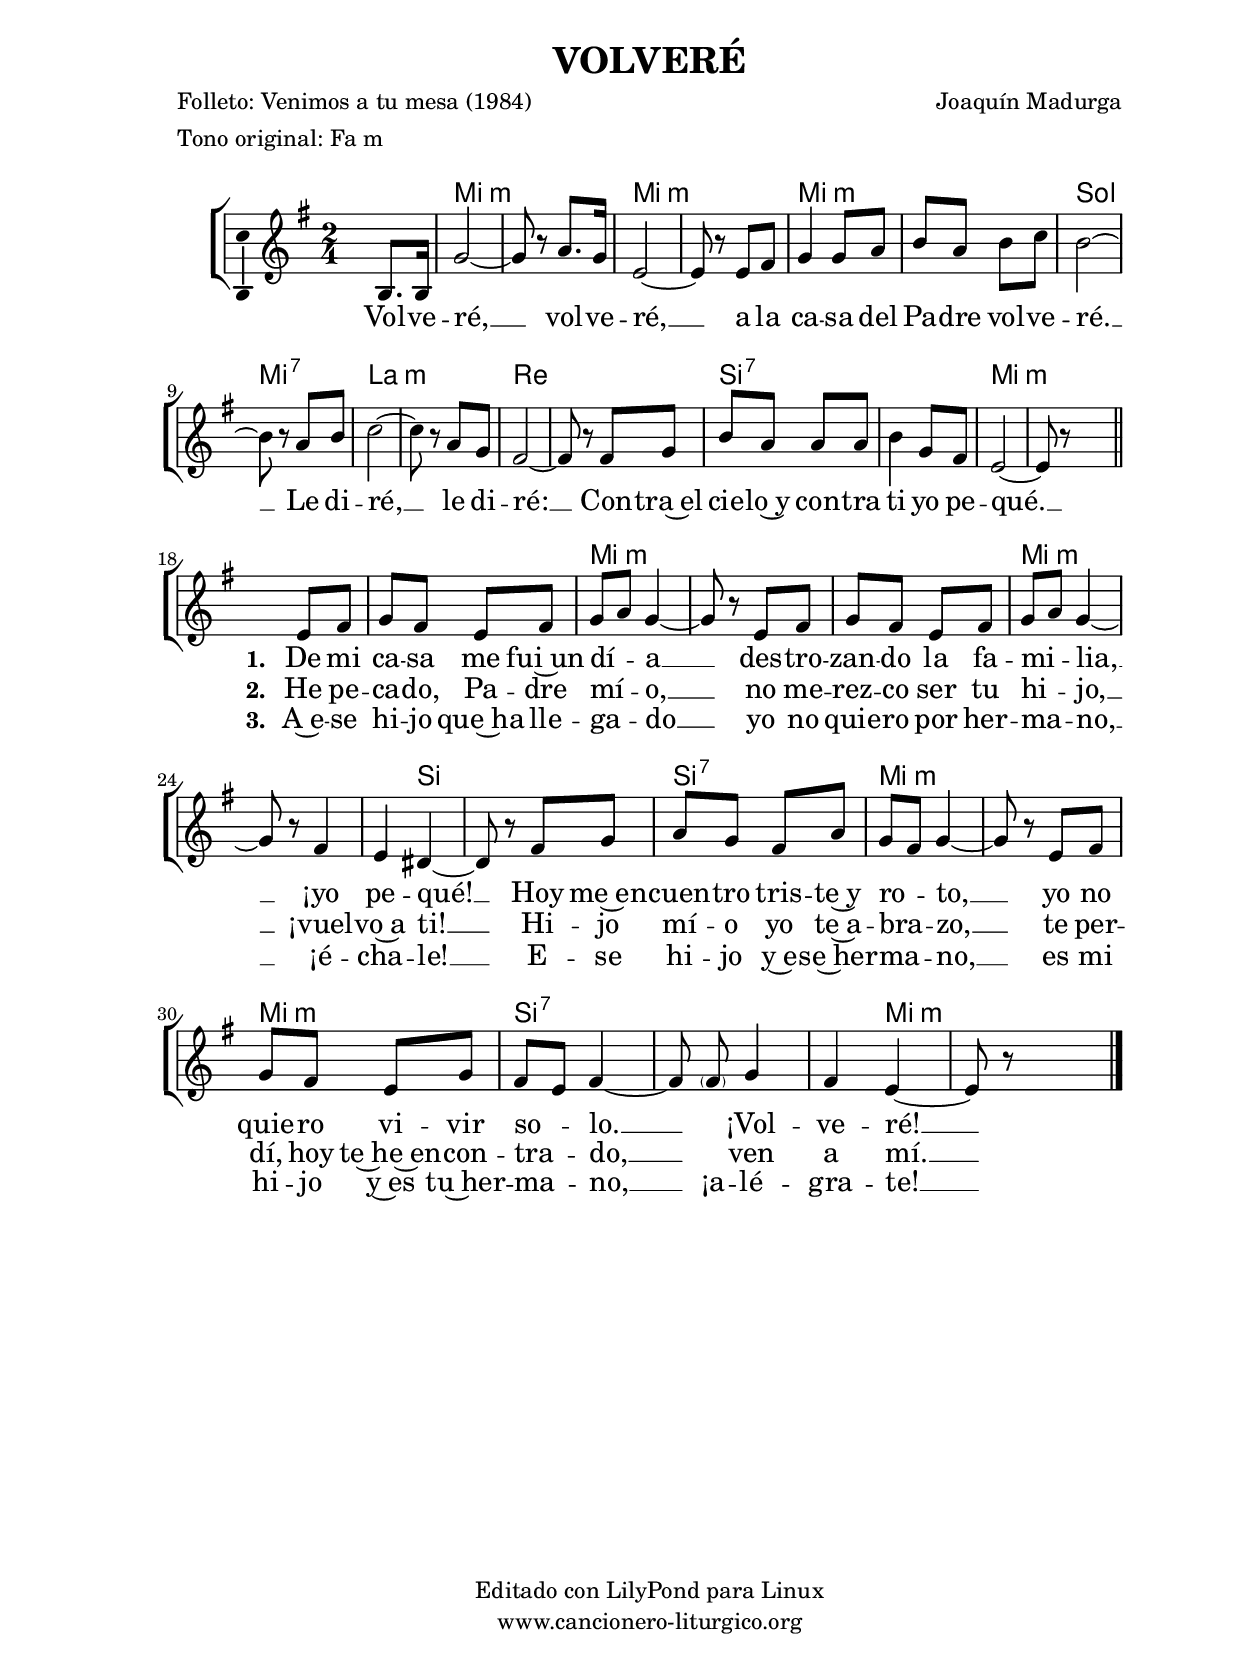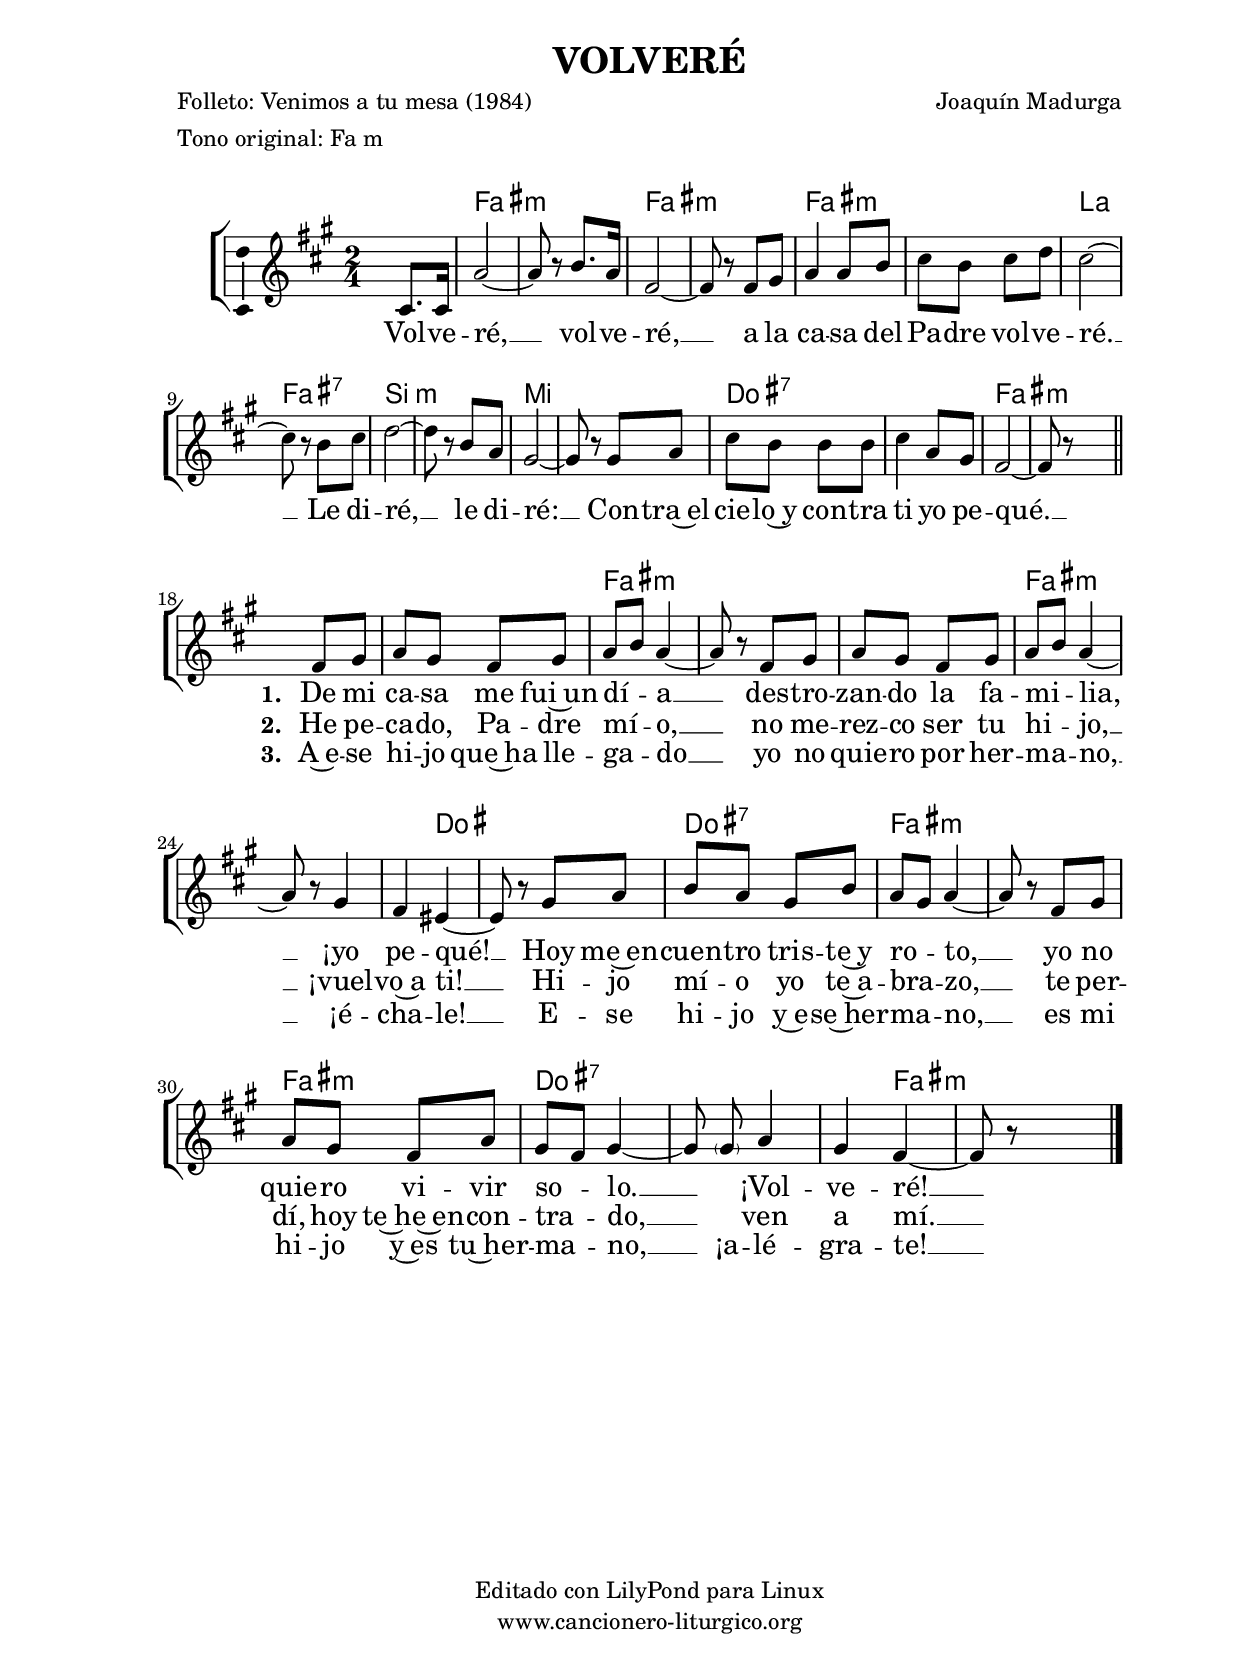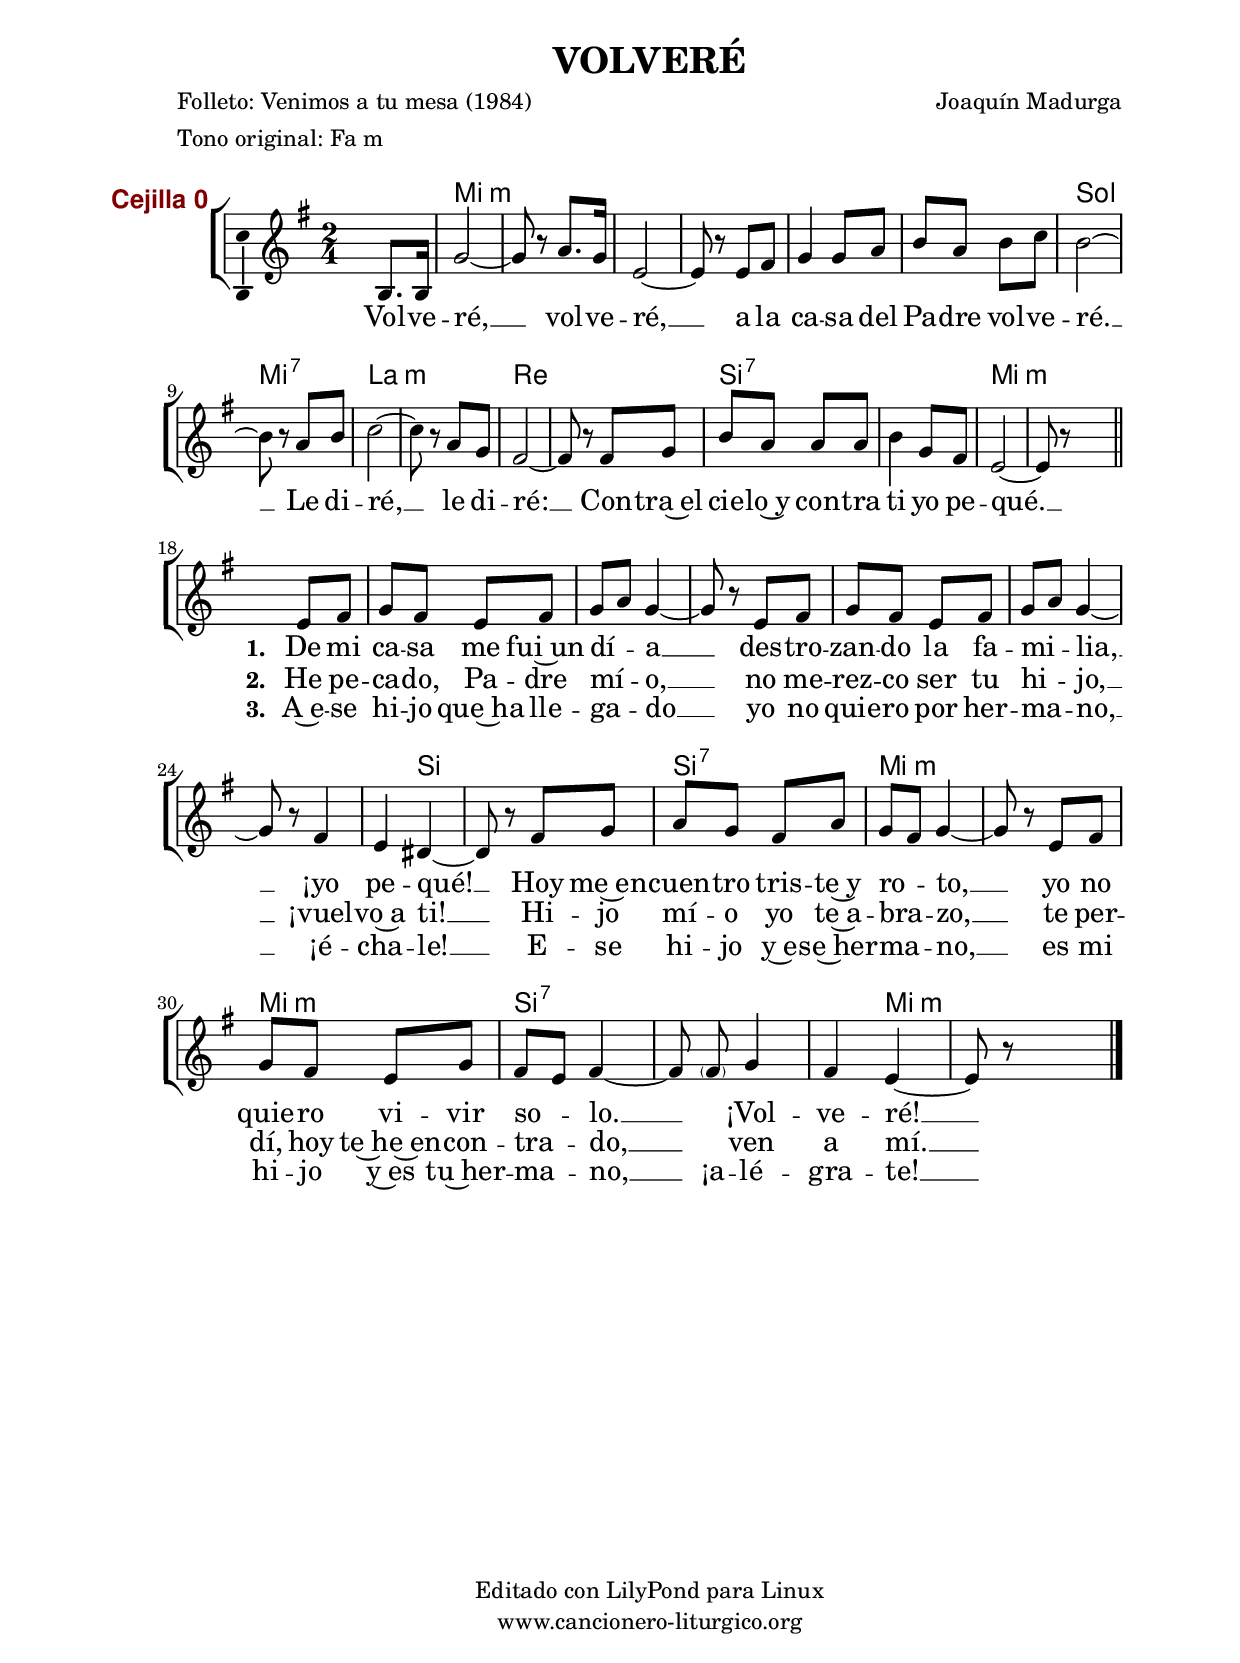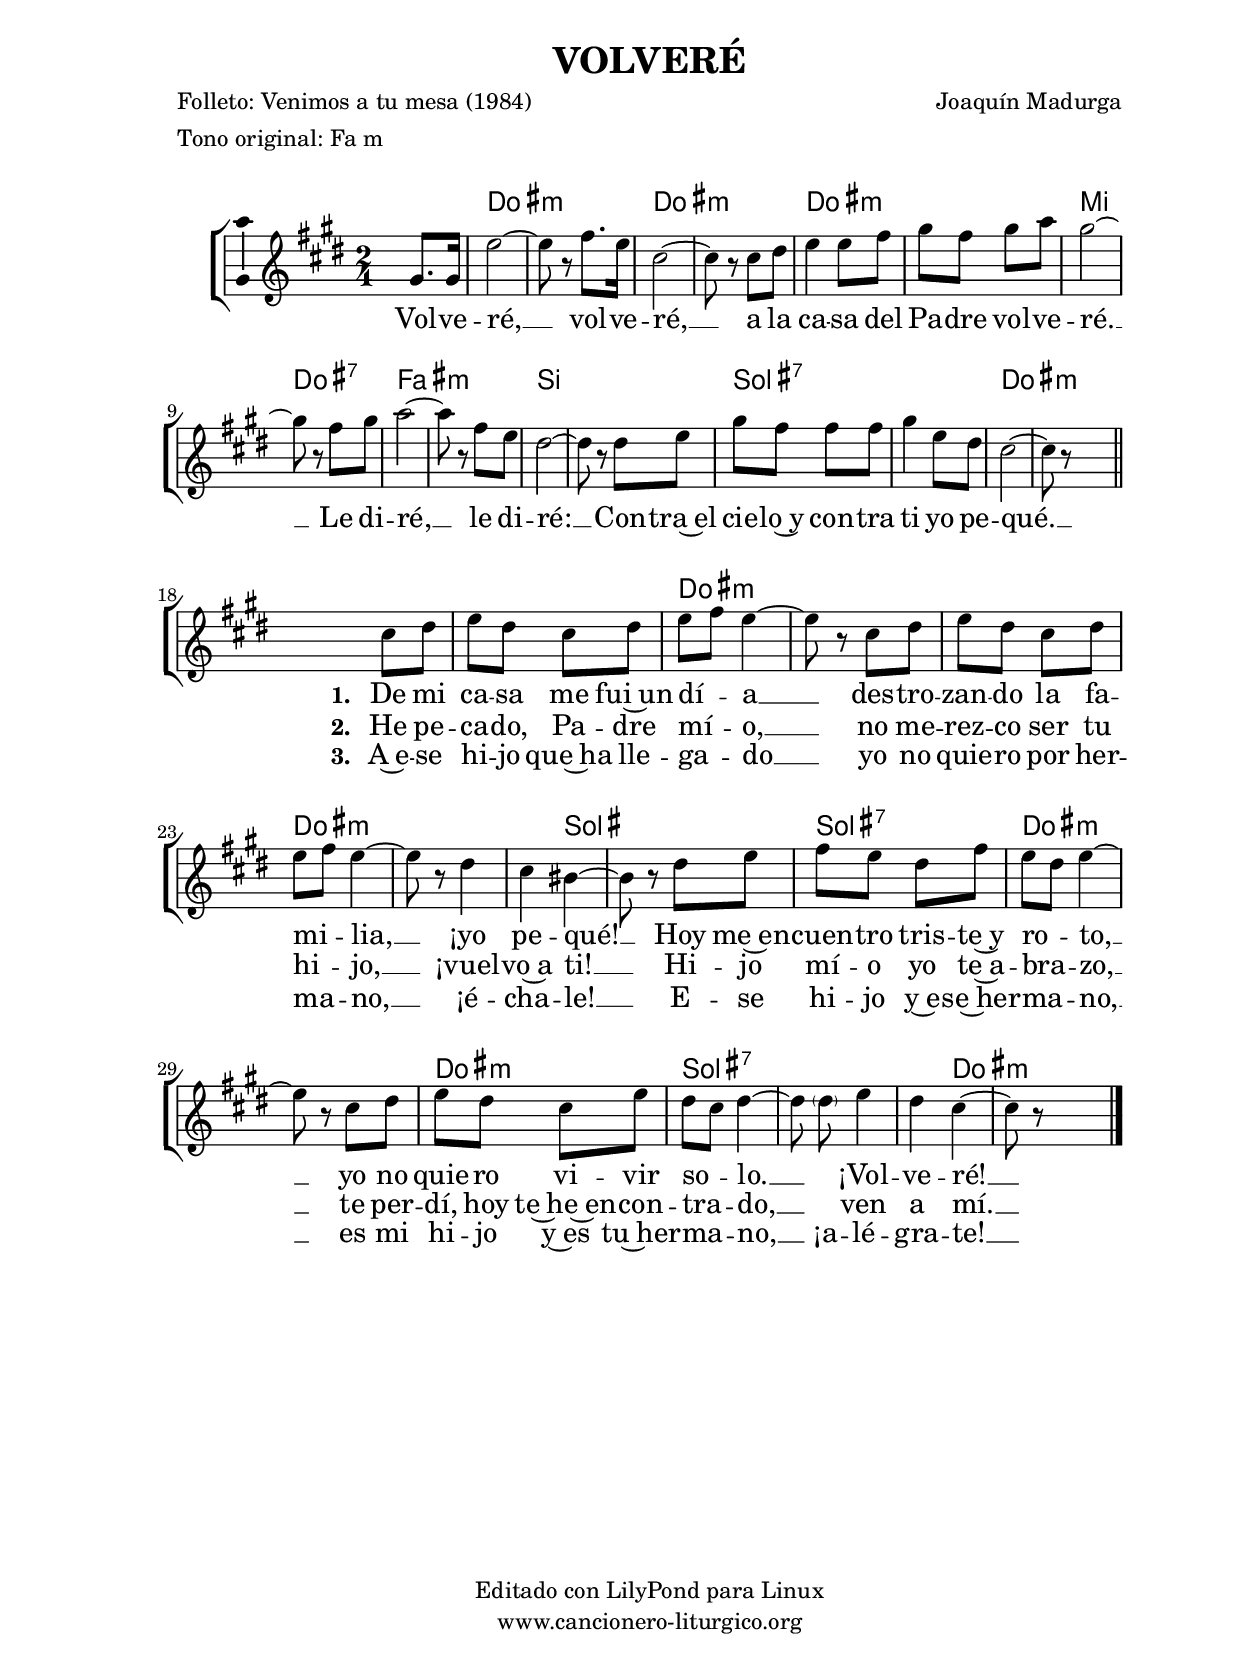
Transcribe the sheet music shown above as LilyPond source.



%versión de lilypond para la que se ha escrito esta partitura:
\version "2.16.0"

	%Tamaño papel
	#(set-default-paper-size "a4")
	%Tamaño partitura
	#(set-global-staff-size 20)
	%No responde al pulsar sobre una nota
	#(ly:set-option 'point-and-click #f)

%parámetros del encabezamiento:
\header {
	title = "VOLVERÉ"
	subtitle = ""
	composer = "Joaquín Madurga"
	poet = "Folleto: Venimos a tu mesa (1984)"
	meter = "Tono original: Fa m"
	arranger = ""
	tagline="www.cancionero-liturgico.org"
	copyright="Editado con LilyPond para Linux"
	tiempo = ""
	usos = "Comunión"
	letra = ""
	}

%parámetros asociados al papel:
\paper  {
	oddHeaderMarkup = \markup {\fill-line { \on-the-fly #not-first-page \fromproperty #'header:title \on-the-fly #not-first-page \fromproperty #'header:composer }}
	evenHeaderMarkup = \markup {\fill-line { \fromproperty #'header:composer \fromproperty #'header:title }}
	#(set-paper-size "a4")
	print-page-number = ##f
	first-page-number = 1
	print-first-page-number = ##f
%	head-separation = 3.0 \cm
	top-margin = 2.0 \cm
	bottom-margin = 0.5\cm
%%%	bottom-margin = -2.0\cm
	left-margin = 3.0 \cm
	line-width = 16.0 \cm 
	indent = 8\mm
	interscoreline = 2.\mm
	between-system-space = 15\mm
%	para que las partituras no llenen la hoja:
	ragged-bottom = ##t
%	idem para la última hoja:
	ragged-last-bottom = ##f
%	para que las partituras llenen el ancho del papel:
	ragged-last = ##f
	after-title-space = 2.5 \cm
%page-count=1
%system-count=6

	%Flexible Vertical Spacing
%	markup-markup-spacing =
%	#'((basic-distance . 15) (minimum-distance . 15) (padding . 3))
	markup-system-spacing =
	#'((basic-distance . 15) (minimum-distance . 15) (padding . 3))
	system-system-spacing =
	#'((basic-distance . 15) (minimum-distance . 15) (padding . 3))
	score-system-spacing =
	#'((basic-distance . 15) (minimum-distance . 15) (padding . 5))
%	top-system-spacing = % header
%	#'((basic-distance . 8) (minimum-distance . 0) (padding . 0))
%	top-markup-spacing =
%	#'((basic-distance . 20) (minimum-distance . 20) (padding . 0))
	last-bottom-spacing = % footer
	#'((basic-distance . 5) (minimum-distance . 5) (padding . 0))
%	score-markup-spacing =
%	#'((basic-distance . 16) (minimum-distance . 13) (padding . 0))

	}


%parámetros que afectan a toda la partitura:
global =  {
	%clave de sol (G):
	\clef G
	%armadura:
	\transpose f e
	\key f \minor
	\tempo 4=120
	\set Score.tempoHideNote = ##t
	}


acordes = {
	\italianChords
	\chordmode {
	\transpose f e
{

s2 f2:m s f:m s f:m s aes f:7 bes:m s ees s c:7 s f:m s

s2 s f2:m s s f:m s s4 c s2 c:7 f:m s f:m c:7 s s4 f:m s2

}
}
}


melodia = 
	\transpose f e
{
	\relative c' {
	\time 2/4

s4 c8. c16
aes'2~
aes8 r8 bes8. aes16
f2~
f8 r8 f8 g
aes4 aes8 bes
c8 bes c des
c2~
c8 r8 bes8 c
des2~
des8 r8 bes8 aes
g2~
g8 r8 g8 aes
c8 bes bes bes
c4 aes8 g
f2~
f8 r8 s4

\bar "||"
\break

s4 f8 g
aes8 g f g
aes bes aes4~
aes8 r8 f8 g
aes8 g f g
aes8 bes aes4~
aes8 r8 g4
f4 e~
e8 r8 g8 aes
bes8 aes g bes
aes8 g aes4~
aes8 r8 f g
aes8 g f aes
g8 f g4~
g8 \noBeam \parenthesize g8 aes4
g4 f4~
f8 r8 s4

\bar "|."

	}
	}


texto = \lyricmode {
Vol -- ve -- ré, __ vol -- ve -- ré, __
a la ca -- sa del Pa -- dre vol -- ve -- ré. __
Le di -- ré, __ le di -- ré: __
Con -- tra~el cie -- lo~y con -- tra ti yo pe -- qué. __

\set stanza =#"1. " De mi ca -- sa me fui~un dí -- _ a __
des -- tro -- zan -- do la fa -- mi -- _ lia, __
¡yo pe -- qué! __
Hoy me~en -- cuen -- tro tris -- te~y ro -- _ to, __
yo no quie -- ro vi -- vir so -- _ lo. __
"  " ¡Vol -- ve -- ré! __

	}

textodos = \lyricmode {
\skip1 \skip1 \skip1 \skip1 \skip1 \skip1
\skip1 \skip1 \skip1 \skip1 \skip1 \skip1
\skip1 \skip1 \skip1 \skip1 \skip1 \skip1
\skip1 \skip1 \skip1 \skip1 \skip1 \skip1
\skip1 \skip1 \skip1 \skip1 \skip1 \skip1
\skip1 \skip1

\set stanza =#"2. " He pe -- ca -- do, Pa -- dre mí -- _ o, __
no me -- rez -- co ser tu hi -- _ jo, __
¡vuel -- vo~a ti! __
Hi -- jo mí -- o yo te~a -- bra -- _ zo, __
te per -- dí, hoy te~he~en -- con -- tra -- _ do, __
"  " ven a mí. __

	}

textotres = \lyricmode {
\skip1 \skip1 \skip1 \skip1 \skip1 \skip1
\skip1 \skip1 \skip1 \skip1 \skip1 \skip1
\skip1 \skip1 \skip1 \skip1 \skip1 \skip1
\skip1 \skip1 \skip1 \skip1 \skip1 \skip1
\skip1 \skip1 \skip1 \skip1 \skip1 \skip1
\skip1 \skip1

\set stanza =#"3. " A~e -- se hi -- jo que~ha lle -- ga -- _ do __
yo no quie -- ro por her -- ma -- _ no, __
¡é -- cha -- le! __
E -- se hi -- jo y~e -- se~her -- ma -- _ no, __
es mi hi -- jo y~es tu~her -- ma -- _ no, __
¡a -- lé -- gra -- te! __

	}


acordesStaff = \context ChordNames = acordesStaff <<
	\set chordChanges = ##f
	\acordes
	>>


%%%%%%%%%%%%%%%%%%%%%%%%%%%%%%%%%%% CEJILLA %%%%%%%%%%%%%%%%%%%%%%%%%%%%%%%%%%%
acordescejilla = {
%%%	\override ChordNames.ChordName #'font-size = #-1
%%%	\override ChordNames.ChordName #'font-series = #'bold
	\transpose c c {
		\acordes
		}
	}

acordescejillaStaff = \context ChordNames = acordescejillaStaff <<
	\set Staff.instrumentName = \markup \with-color #darkred \larger \bold \sans "Cejilla 0"
	\set chordChanges = ##t
	\acordescejilla
	>>
%%%%%%%%%%%%%%%%%%%%%%%%%%%%%%%%%%% CEJILLA %%%%%%%%%%%%%%%%%%%%%%%%%%%%%%%%%%%


vozStaff = \context Voice = vozStaff
\with {\consists "Ambitus_engraver"}
<<
%	\set Staff.instrumentName = ""
%	\set Staff.shortInstrumentName = ""
%	\set Staff.midiInstrument = #"clarinet"
%	\set Staff.midiInstrument = #"cello"
%	\set Staff.midiInstrument = #"flute"
	\set Staff.midiInstrument = #"electric guitar (jazz)"
%	\set Staff.midiInstrument = #"english horn"
%	\set Staff.midiInstrument = #"violin"
%	\set Staff.midiInstrument = #"glockenspiel"
	\set Staff.midiMinimumVolume = #0.7
	\set Staff.midiMaximumVolume = #0.9
	\global
	\melodia
	>>

textoStaff = \context Lyrics = textoStaff <<
	\lyricsto vozStaff \texto
	>>

textodosStaff = \context Lyrics = textodosStaff <<
	\lyricsto vozStaff \textodos
	>>

textotresStaff = \context Lyrics = textotresStaff <<
	\lyricsto vozStaff \textotres
	>>


\book {
	\score {
		\context ChoirStaff {
			\override StaffGroup.SystemStartBracket #'collapse-height = #1
			\override Score.SystemStartBar #'collapse-height = #1
			<<
			\acordesStaff
			\vozStaff
			\textoStaff
			\textodosStaff
			\textotresStaff
			>>
			}
		\layout {
	    		\context {
				\Lyrics
				\override LyricText #'font-size = #2
				}
	   		 \context {
				\Score
				\override StaffSymbol #'staff-space = #(magstep +3)
				}
			}
		}
	\score {
		\unfoldRepeats
		\context ChoirStaff {
			<<
			\acordesStaff
			\vozStaff
			>>
			}
		\midi {
	  		\context {
	  			\Score
				tempoWholesPerMinute = #(ly:make-moment 70 4)
				}
			}
		}
	}


%Partitura para guitarra
#(define output-suffix "G")
\book {
	\score {
		\context ChoirStaff {
			\override StaffGroup.SystemStartBracket #'collapse-height = #1
			\override Score.SystemStartBar #'collapse-height = #1
			<<
			\acordescejillaStaff
			\vozStaff
			\textoStaff
			\textodosStaff
			\textotresStaff
			>>
			}
		\layout {
%%%%%%%%%%%%%%%%%%%%%%%%%%%%%%%%%%% CEJILLA %%%%%%%%%%%%%%%%%%%%%%%%%%%%%%%%%%%
			\context {
				\ChordNames \consists Instrument_name_engraver
				}
%%%%%%%%%%%%%%%%%%%%%%%%%%%%%%%%%%% CEJILLA %%%%%%%%%%%%%%%%%%%%%%%%%%%%%%%%%%%
	    		\context {
				\Lyrics
				\override LyricText #'font-size = #2
				}
	   		 \context {
				\Score
				\override StaffSymbol #'staff-space = #(magstep +3)
				}
			}
		}
	}


#(define output-suffix "C")
\book {
	\score {
		\context ChoirStaff {
			\override StaffGroup.SystemStartBracket #'collapse-height = #1
			\override Score.SystemStartBar #'collapse-height = #1
\transpose c d
			<<
			\acordesStaff
			\vozStaff
			\textoStaff
			\textodosStaff
			\textotresStaff
			>>
			}
		\layout {
	    		\context {
				\Lyrics
				\override LyricText #'font-size = #2
				}
	   		 \context {
				\Score
				\override StaffSymbol #'staff-space = #(magstep +3)
				}
			}
		}
	}


#(define output-suffix "S")
\book {
	\score {
		\context ChoirStaff {
			\override StaffGroup.SystemStartBracket #'collapse-height = #1
			\override Score.SystemStartBar #'collapse-height = #1
\transpose c a
			<<
			\acordesStaff
			\vozStaff
			\textoStaff
			\textodosStaff
			\textotresStaff
			>>
			}
		\layout {
	    		\context {
				\Lyrics
				\override LyricText #'font-size = #2
				}
	   		 \context {
				\Score
				\override StaffSymbol #'staff-space = #(magstep +3)
				}
			}
		}
	}


